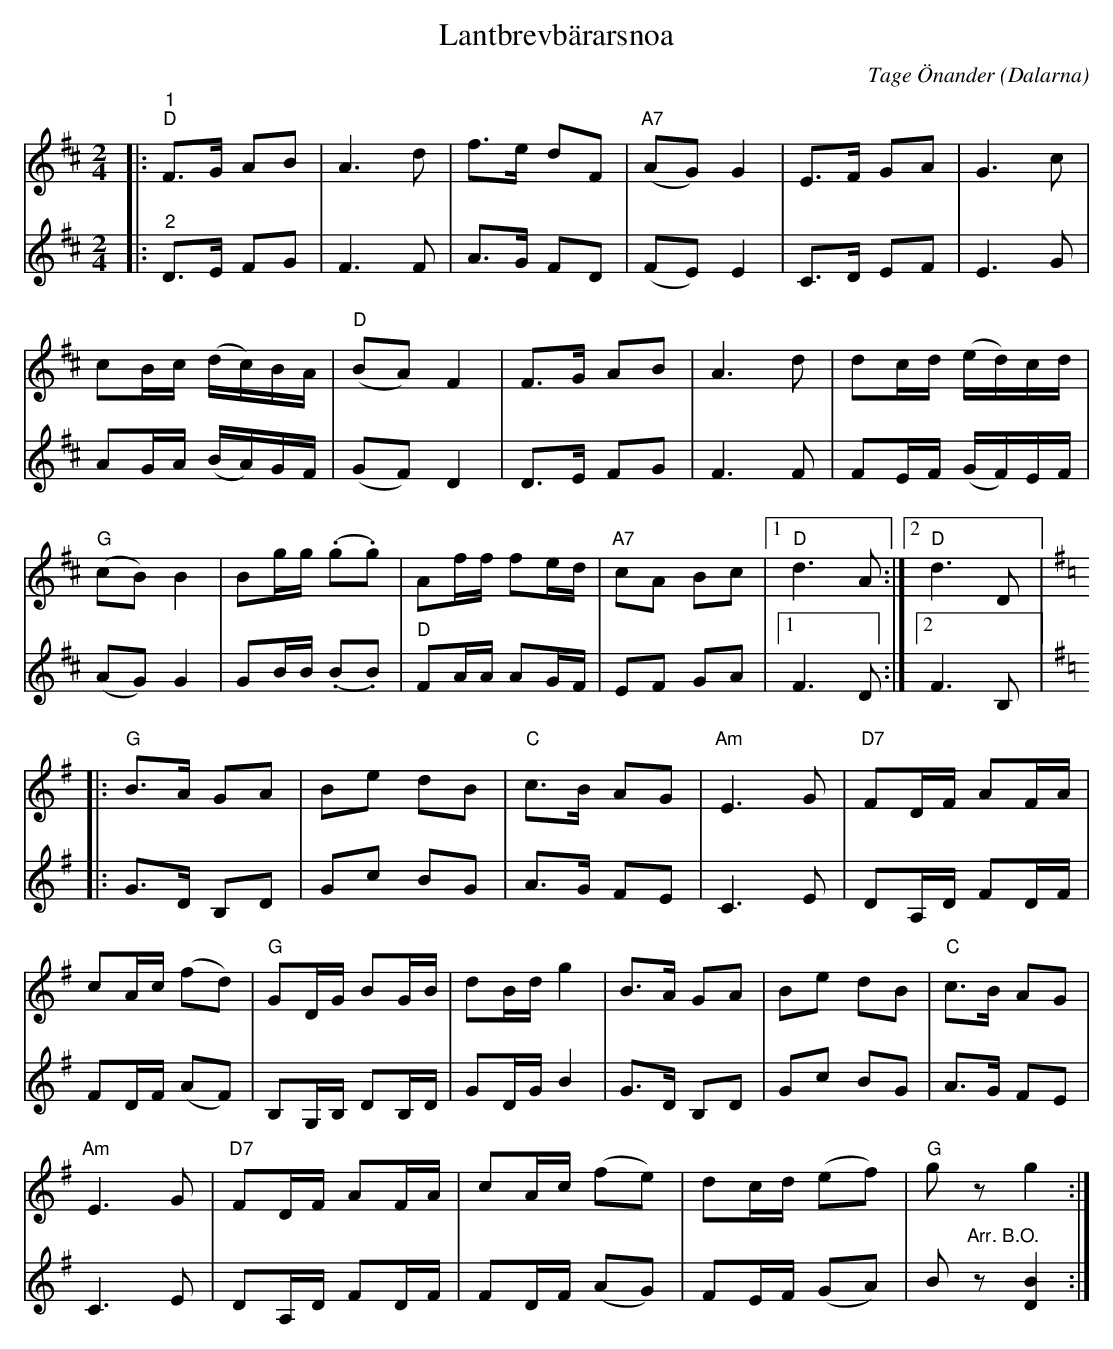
X:1
T:Lantbrevbärarsnoa
C:Tage Önander
O:Dalarna
L:1/8
M:2/4
K:D
V:1
|:"^1""D" F>G AB | A3 d | f>e dF |"A7" (AG) G2 | E>F GA | G3 c |
cB/c/ (d/c/)B/A/ |"D" (BA) F2 | F>G AB | A3 d | dc/d/ (e/d/)c/d/ |
"G" (cB) B2 | Bg/g/ (.g.g) | Af/f/ fe/d/ |"A7" cA Bc |1 "D" d3 A :|2"D" d3 D |:
[K:G]"G" B>A GA | Be dB |"C" c>B AG |"Am" E3 G |"D7" FD/F/ AF/A/ |
cA/c/ (fd) |"G" GD/G/ BG/B/ | dB/d/ g2 | B>A GA | Be dB |"C" c>B AG |
"Am" E3 G | "D7" FD/F/ AF/A/ | cA/c/ (fe) | dc/d/ (ef) |"G" g z g2 :|
V:2
|:"^2" D>E FG | F3 F | A>G FD | (FE) E2 | C>D EF | E3 G | AG/A/ (B/A/)G/F/ | (GF) D2 | D>E FG |
F3 F | FE/F/ (G/F/)E/F/ | (AG) G2 | GB/B/ (.B.B) |"D" FA/A/ AG/F/ | EF GA |1 F3 D :|2 F3 B, |:
[K:G] G>D B,D | Gc BG | A>G FE | C3 E | DA,/D/ FD/F/ | FD/F/ (AF) | B,G,/B,/ DB,/D/ | GD/G/ B2 |
G>D B,D | Gc BG | A>G FE | C3 E | DA,/D/ FD/F/ | FD/F/ (AG) | FE/F/ (GA) | B"^Arr. B.O." z [DB]2 :|
